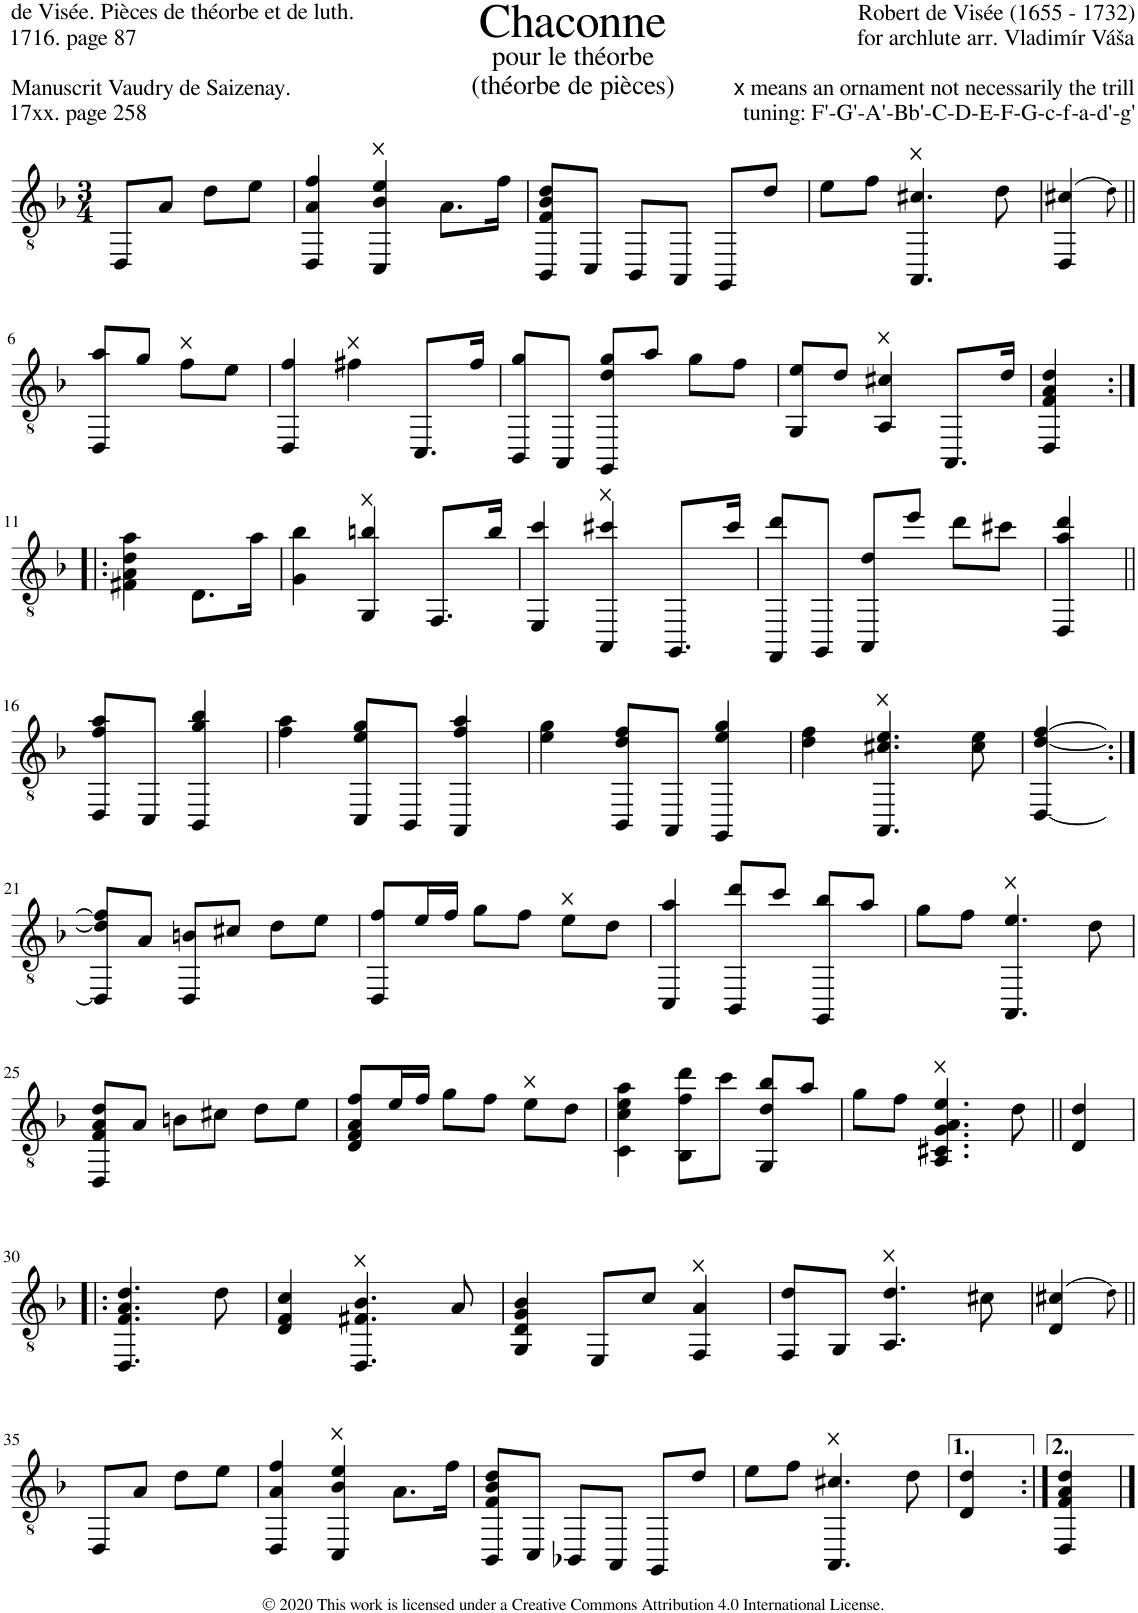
**kern
*part1
*staff1
*I"Arciloutna
*I'A. lout.
*clefGv2
*k[b-]
*M3/4
=1
8DD/L
8A/J
8d\L
8e\J
=2
4DD/ 4A/ 4f/
4CC/ 4B-/ 4e/
8.A\L
16f\Jk
=3
8BBB-/ 8F/ 8B-/ 8d/L
8CC/J
8BBB-/L
8AAA/J
8GGG/L
8d/J
=4
8e\L
8f\J
4.AAA/ 4.c#X/
8d\
=5
(>4DD/ 4c#X/
8qd\)
!!LO:LB:g=z
=6||
8DD/ 8a/L
8g/J
8f\L
8e\J
=7
4DD/ 4f/
4f#X\
8.CC/L
16f#/Jk
=8
8BBB-/ 8g/L
8AAA/J
8GGG/ 8d/ 8g/L
8a/J
8g\L
8f\J
=9
8GG/ 8e/L
8d/J
4AA/ 4c#X/
8.AAA/L
16d/Jk
=10
4DD/ 4F/ 4A/ 4d/
!!LO:LB:g=z
=11:|!|:
4F#X\ 4A\ 4d\ 4a\
8.D\L
16a\Jk
=12
4G\ 4b-\
4GG/ 4bn/
8.FF/L
16b/Jk
=13
4EE/ 4cc/
4AAA/ 4cc#X/
8.GGG/L
16cc#/Jk
=14
8FFF/ 8dd/L
8GGG/J
8AAA/ 8d/L
8ee/J
8dd\L
8cc#X\J
=15
4DD/ 4a/ 4dd/
!!LO:LB:g=z
=16||
8DD/ 8f/ 8a/L
8CC/J
4BBB-/ 4g/ 4b-/
=17
4f\ 4a\
8CC/ 8e/ 8g/L
8BBB-/J
4AAA/ 4f/ 4a/
=18
4e\ 4g\
8BBB-/ 8d/ 8f/L
8AAA/J
4GGG/ 4e/ 4g/
=19
4d\ 4f\
4.AAA/ 4.c#X/ 4.e/
8c#\ 8e\
=20
[4DD/ [4d/ [4f/
!!LO:LB:g=z
=21:|!
8DD/] 8d/] 8f/]L
8A/J
8DD/ 8Bn/L
8c#X/J
8d\L
8e\J
=22
8DD/ 8f/L
16e/L
16f/JJ
8g\L
8f\J
8e\L
8d\J
=23
4CC/ 4a/
8BBB-/ 8dd/L
8cc/J
8GGG/ 8b-/L
8a/J
=24
8g\L
8f\J
4.AAA/ 4.e/
8d\
!!LO:LB:g=z
=25
8DD/ 8F/ 8A/ 8d/L
8A/J
8Bn\L
8c#X\J
8d\L
8e\J
=26
8D/ 8F/ 8A/ 8f/L
16e/L
16f/JJ
8g\L
8f\J
8e\L
8d\J
=27
4C\ 4c\ 4e\ 4a\
8BB-\ 8f\ 8dd\L
8cc\J
8GG/ 8d/ 8b-/L
8a/J
=28
8g\L
8f\J
4.AA/ 4.C#X/ 4.G/ 4.A/ 4.e/
8d\
=29||
4D/ 4d/
!!LO:LB:g=z
=30!|:
4.DD/ 4.F/ 4.A/ 4.d/
8d\
=31
4D/ 4F/ 4c/
4.DD/ 4.F#X/ 4.B-/
8A/
=32
4GG/ 4D/ 4G/ 4B-/
8EE/L
8c/J
4FF/ 4A/
=33
8FF/ 8d/L
8GG/J
4.AA/ 4.d/
8c#X\
=34
(>4D/ 4c#X/
8qd\)
!!LO:LB:g=z
=35||
8DD/L
8A/J
8d\L
8e\J
=36
4DD/ 4A/ 4f/
4CC/ 4B-/ 4e/
8.A\L
16f\Jk
=37
8BBB-/ 8F/ 8B-/ 8d/L
8CC/J
8BBB-X/L
8AAA/J
8GGG/L
8d/J
=38
8e\L
8f\J
4.AAA/ 4.c#X/
8d\
=39
4D/ 4d/
=40:|!
4DD/ 4F/ 4A/ 4d/
==
*-
